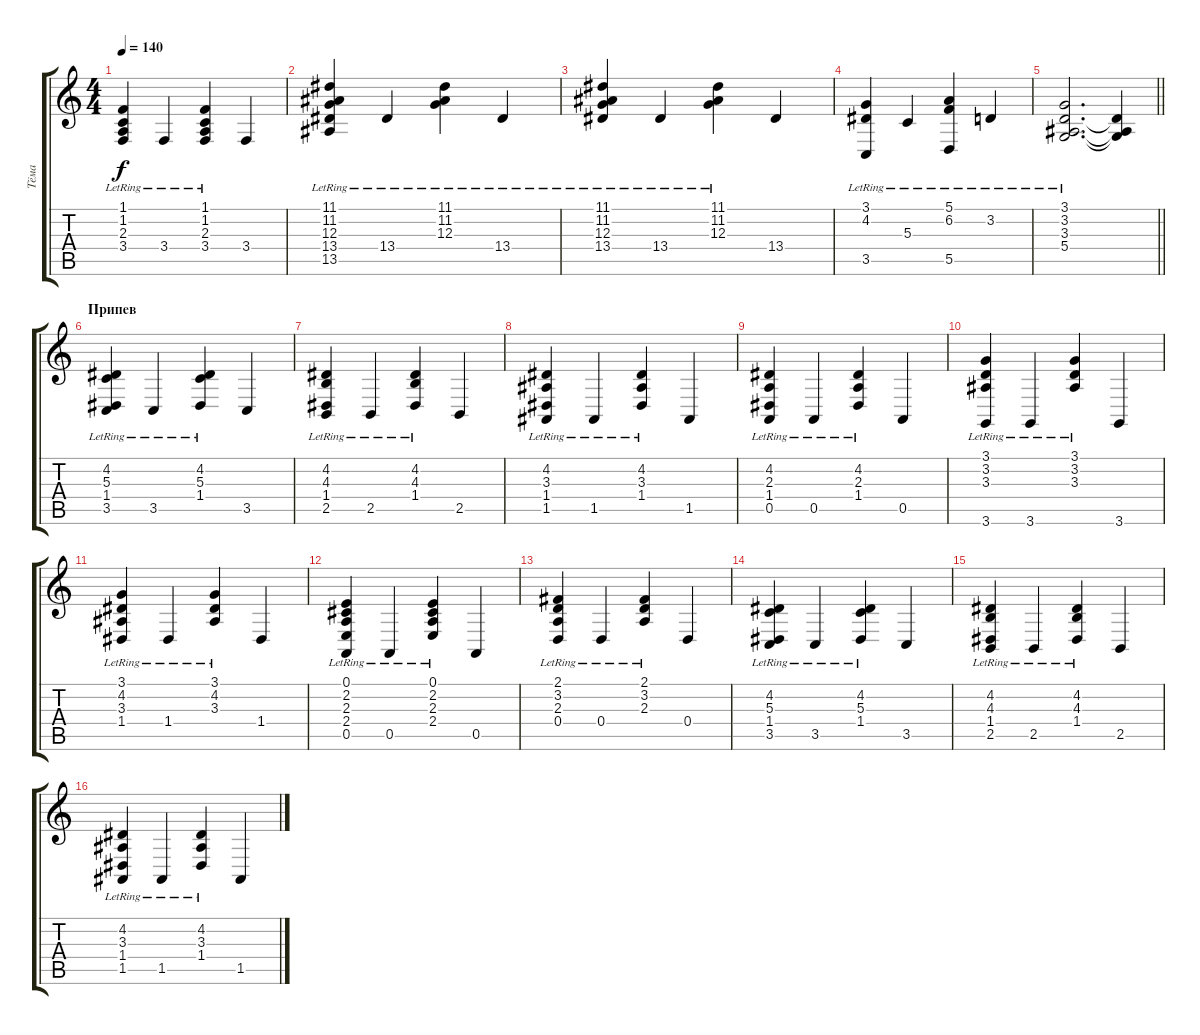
\track ("Тёма" "Тёма") {instrument acousticgrandpiano}
\staff {score tabs}
\tuning (E4 B3 G3 D3 A2 E2) {hide}
\ts (4 4)
\tempo 140
\clef g2
\ks c
(1.1{lr} 1.2{lr} 2.3{lr} 3.4{lr}).4{dy f} 3.4{lr}.4 (1.1{lr} 1.2{lr} 2.3{lr} 3.4{lr}).4 3.4.4 |
(11.1{lr} 11.2{lr} 12.3{lr} 13.4{lr} 13.5{lr}).4 13.4{lr}.4 (11.1{lr} 11.2{lr} 12.3{lr}).4 13.4{lr}.4 |
(11.1{lr} 11.2{lr} 12.3{lr} 13.4{lr}).4 13.4{lr}.4 (11.1{lr} 11.2{lr} 12.3{lr}).4 13.4.4 |
(3.1{lr} 4.2{lr} 3.5{lr}).4 5.3{lr}.4 (5.1{lr} 6.2{lr} 5.5{lr}).4 3.2{lr}.4 |
\barLineRight lightlight
(3.1{lr} 3.2{lr} 3.3{lr} 5.4{lr}).2{d} (3.2{t} 3.3{t} 5.4{t}).4 |
\section ("" "Припев")
(4.2{lr} 5.3{lr} 1.4{lr} 3.5{lr}).4 3.5{lr}.4 (4.2{lr} 5.3{lr} 1.4{lr}).4 3.5.4 |
(4.2{lr} 4.3{lr} 1.4{lr} 2.5{lr}).4 2.5{lr}.4 (4.2{lr} 4.3{lr} 1.4{lr}).4 2.5.4 |
(4.2{lr} 3.3{lr} 1.4{lr} 1.5{lr}).4 1.5{lr}.4 (4.2{lr} 3.3{lr} 1.4{lr}).4 1.5.4 |
(4.2{lr} 2.3{lr} 1.4{lr} 0.5{lr}).4 0.5{lr}.4 (4.2{lr} 2.3{lr} 1.4{lr}).4 0.5.4 |
(3.1{lr} 3.2{lr} 3.3{lr} 3.6{lr}).4 3.6{lr}.4 (3.1{lr} 3.2{lr} 3.3{lr}).4 3.6.4 |
(3.1{lr} 4.2{lr} 3.3{lr} 1.4{lr}).4 1.4{lr}.4 (3.1{lr} 4.2{lr} 3.3{lr}).4 1.4.4 |
(0.1{lr} 2.2{lr} 2.3{lr} 2.4{lr} 0.5{lr}).4 0.5{lr}.4 (0.1{lr} 2.2{lr} 2.3{lr} 2.4{lr}).4 0.5.4 |
(2.1{lr} 3.2{lr} 2.3{lr} 0.4{lr}).4 0.4{lr}.4 (2.1{lr} 3.2{lr} 2.3{lr}).4 0.4.4 |
(4.2{lr} 5.3{lr} 1.4{lr} 3.5{lr}).4 3.5{lr}.4 (4.2{lr} 5.3{lr} 1.4{lr}).4 3.5.4 |
(4.2{lr} 4.3{lr} 1.4{lr} 2.5{lr}).4 2.5{lr}.4 (4.2{lr} 4.3{lr} 1.4{lr}).4 2.5.4 |
(4.2{lr} 3.3{lr} 1.4{lr} 1.5{lr}).4 1.5{lr}.4 (4.2{lr} 3.3{lr} 1.4{lr}).4 1.5.4
